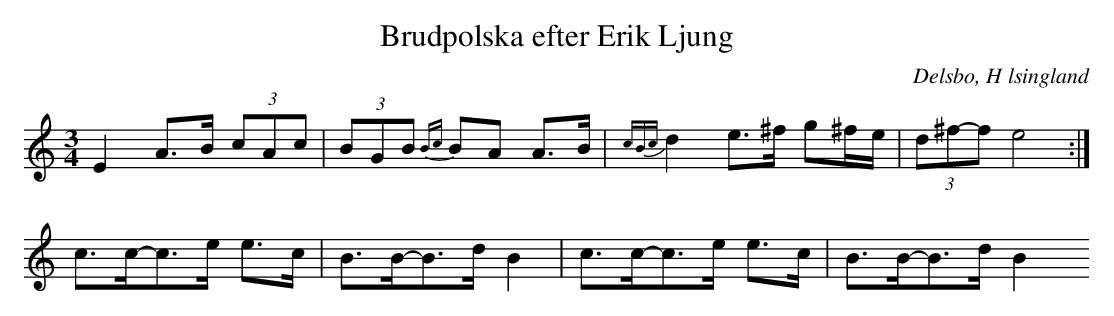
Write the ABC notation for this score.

X:1
T: Brudpolska efter Erik Ljung
O: Delsbo, H lsingland
M: 3/4
L: 1/8
K: Am
E2 A>B (3cAc| (3BGB {Bc}BA A>B|{cBc}d2 e>^f g^f/e/|(3d^f-f e4 :|
c>c-c>e e>c|B>B-B>d B2|c>c-c>e e>c|B>B-B>d B2
